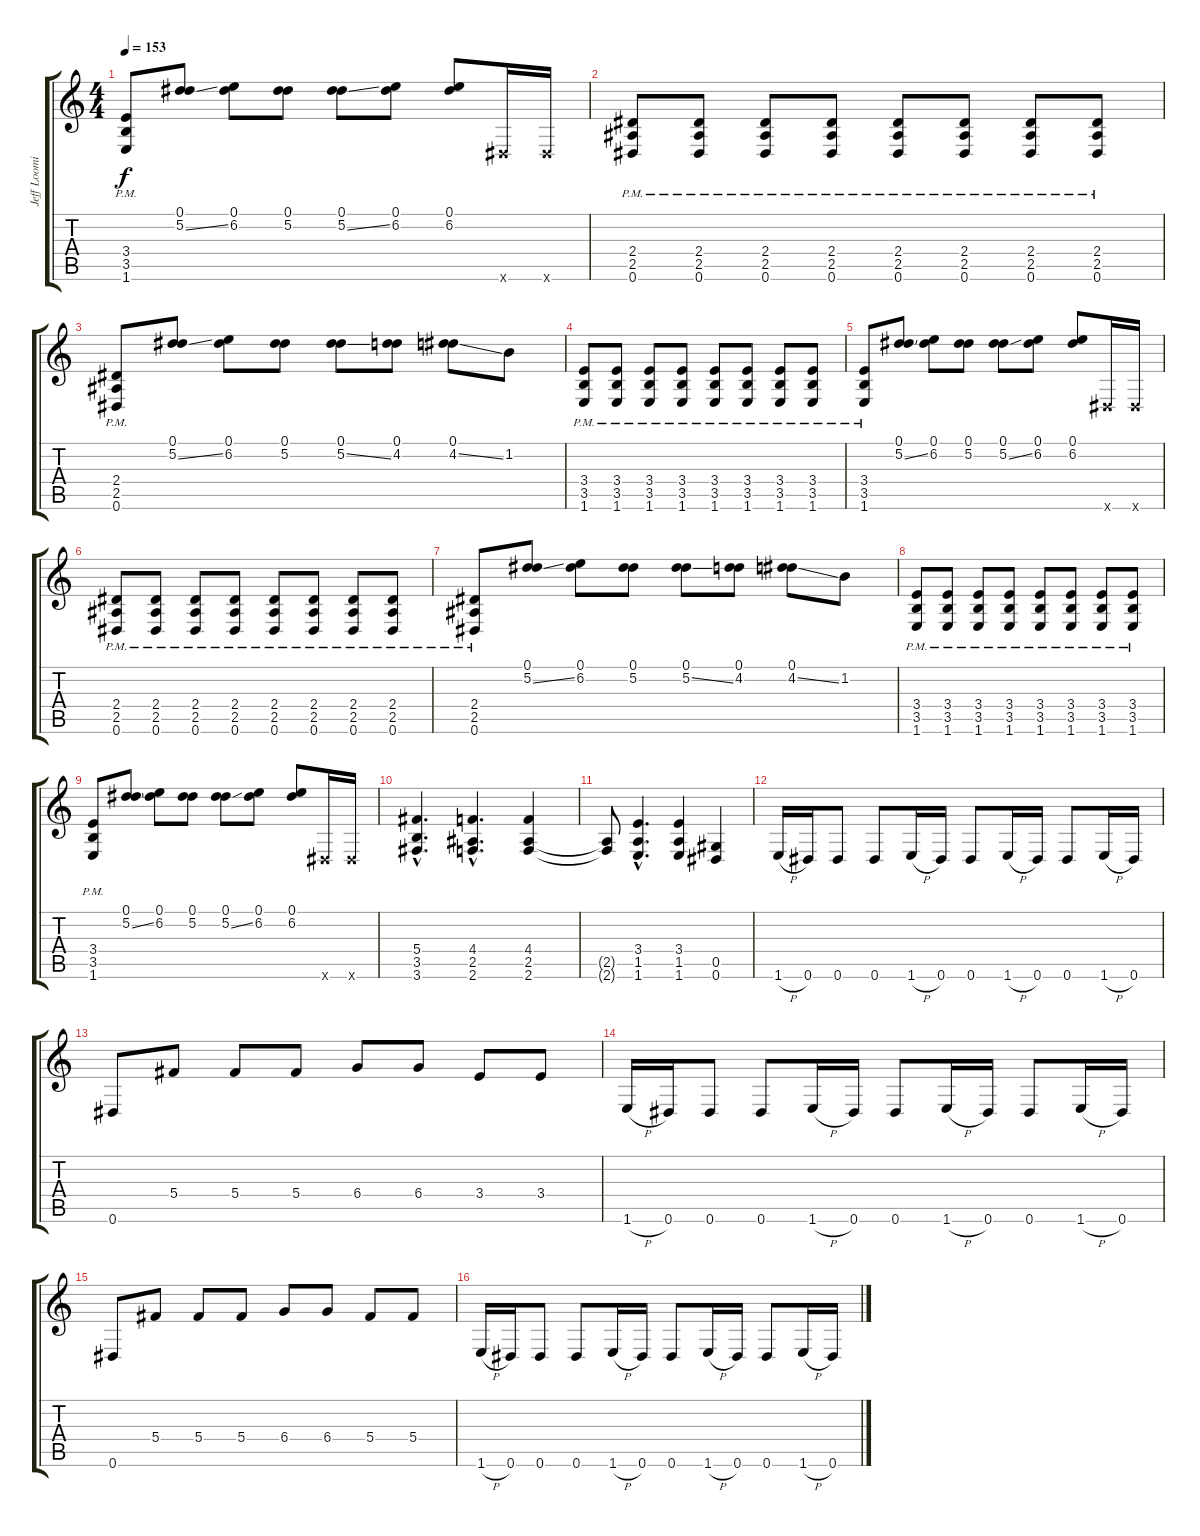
\track ("Jeff Loomis" "Jeff Loomi") {instrument distortionguitar}
\staff {score tabs}
\tuning (Eb4 Bb3 Gb3 Db3 Ab2 Eb2) {hide}
\ts (4 4)
\tempo 153
\clef g2
\ks c
(3.4{pm} 3.5{pm} 1.6{pm}).8{dy f} (0.1 5.2{ss}).8 (0.1 6.2).8 (0.1 5.2).8 (0.1 5.2{ss}).8 (0.1 6.2).8 (0.1 6.2).8 0.6{x}.16 0.6{x}.16 |
(2.4{pm} 2.5{pm} 0.6{pm}).8 (2.4{pm} 2.5{pm} 0.6{pm}).8 (2.4{pm} 2.5{pm} 0.6{pm}).8 (2.4{pm} 2.5{pm} 0.6{pm}).8 (2.4{pm} 2.5{pm} 0.6{pm}).8 (2.4{pm} 2.5{pm} 0.6{pm}).8 (2.4{pm} 2.5{pm} 0.6{pm}).8 (2.4{pm} 2.5{pm} 0.6{pm}).8 |
(2.4{pm} 2.5{pm} 0.6{pm}).8 (0.1 5.2{ss}).8 (0.1 6.2).8 (0.1 5.2).8 (0.1 5.2{ss}).8 (0.1 4.2).8 (0.1 4.2{ss}).8 1.2.8 |
(3.4{pm} 3.5{pm} 1.6{pm}).8 (3.4{pm} 3.5{pm} 1.6{pm}).8 (3.4{pm} 3.5{pm} 1.6{pm}).8 (3.4{pm} 3.5{pm} 1.6{pm}).8 (3.4{pm} 3.5{pm} 1.6{pm}).8 (3.4{pm} 3.5{pm} 1.6{pm}).8 (3.4{pm} 3.5{pm} 1.6{pm}).8 (3.4{pm} 3.5{pm} 1.6{pm}).8 |
(3.4{pm} 3.5{pm} 1.6{pm}).8 (0.1 5.2{ss}).8 (0.1 6.2).8 (0.1 5.2).8 (0.1 5.2{ss}).8 (0.1 6.2).8 (0.1 6.2).8 0.6{x}.16 0.6{x}.16 |
(2.4{pm} 2.5{pm} 0.6{pm}).8 (2.4{pm} 2.5{pm} 0.6{pm}).8 (2.4{pm} 2.5{pm} 0.6{pm}).8 (2.4{pm} 2.5{pm} 0.6{pm}).8 (2.4{pm} 2.5{pm} 0.6{pm}).8 (2.4{pm} 2.5{pm} 0.6{pm}).8 (2.4{pm} 2.5{pm} 0.6{pm}).8 (2.4{pm} 2.5{pm} 0.6{pm}).8 |
(2.4{pm} 2.5{pm} 0.6{pm}).8 (0.1 5.2{ss}).8 (0.1 6.2).8 (0.1 5.2).8 (0.1 5.2{ss}).8 (0.1 4.2).8 (0.1 4.2{ss}).8 1.2.8 |
(3.4{pm} 3.5{pm} 1.6{pm}).8 (3.4{pm} 3.5{pm} 1.6{pm}).8 (3.4{pm} 3.5{pm} 1.6{pm}).8 (3.4{pm} 3.5{pm} 1.6{pm}).8 (3.4{pm} 3.5{pm} 1.6{pm}).8 (3.4{pm} 3.5{pm} 1.6{pm}).8 (3.4{pm} 3.5{pm} 1.6{pm}).8 (3.4{pm} 3.5{pm} 1.6{pm}).8 |
(3.4{pm} 3.5{pm} 1.6{pm}).8 (0.1 5.2{ss}).8 (0.1 6.2).8 (0.1 5.2).8 (0.1 5.2{ss}).8 (0.1 6.2).8 (0.1 6.2).8 0.6{x}.16 0.6{x}.16 |
(5.4{hac} 3.5{hac} 3.6{hac}).4{d volume 16} (4.4{hac} 2.5{hac} 2.6{hac}).4{d} (4.4 2.5 2.6).4 |
(2.5{t} 2.6{t}).8 (3.4{hac} 1.5{hac} 1.6{hac}).4{d} (3.4 1.5 1.6).4 (0.5 0.6).4 |
1.6{h}.16 0.6.16 0.6.8 0.6.8 1.6{h}.16 0.6.16 0.6.8 1.6{h}.16 0.6.16 0.6.8 1.6{h}.16 0.6.16 |
0.6.8 5.4.8 5.4.8 5.4.8 6.4.8 6.4.8 3.4.8 3.4.8 |
1.6{h}.16 0.6.16 0.6.8 0.6.8 1.6{h}.16 0.6.16 0.6.8 1.6{h}.16 0.6.16 0.6.8 1.6{h}.16 0.6.16 |
0.6.8 5.4.8 5.4.8 5.4.8 6.4.8 6.4.8 5.4.8 5.4.8 |
1.6{h}.16 0.6.16 0.6.8 0.6.8 1.6{h}.16 0.6.16 0.6.8 1.6{h}.16 0.6.16 0.6.8 1.6{h}.16 0.6.16
